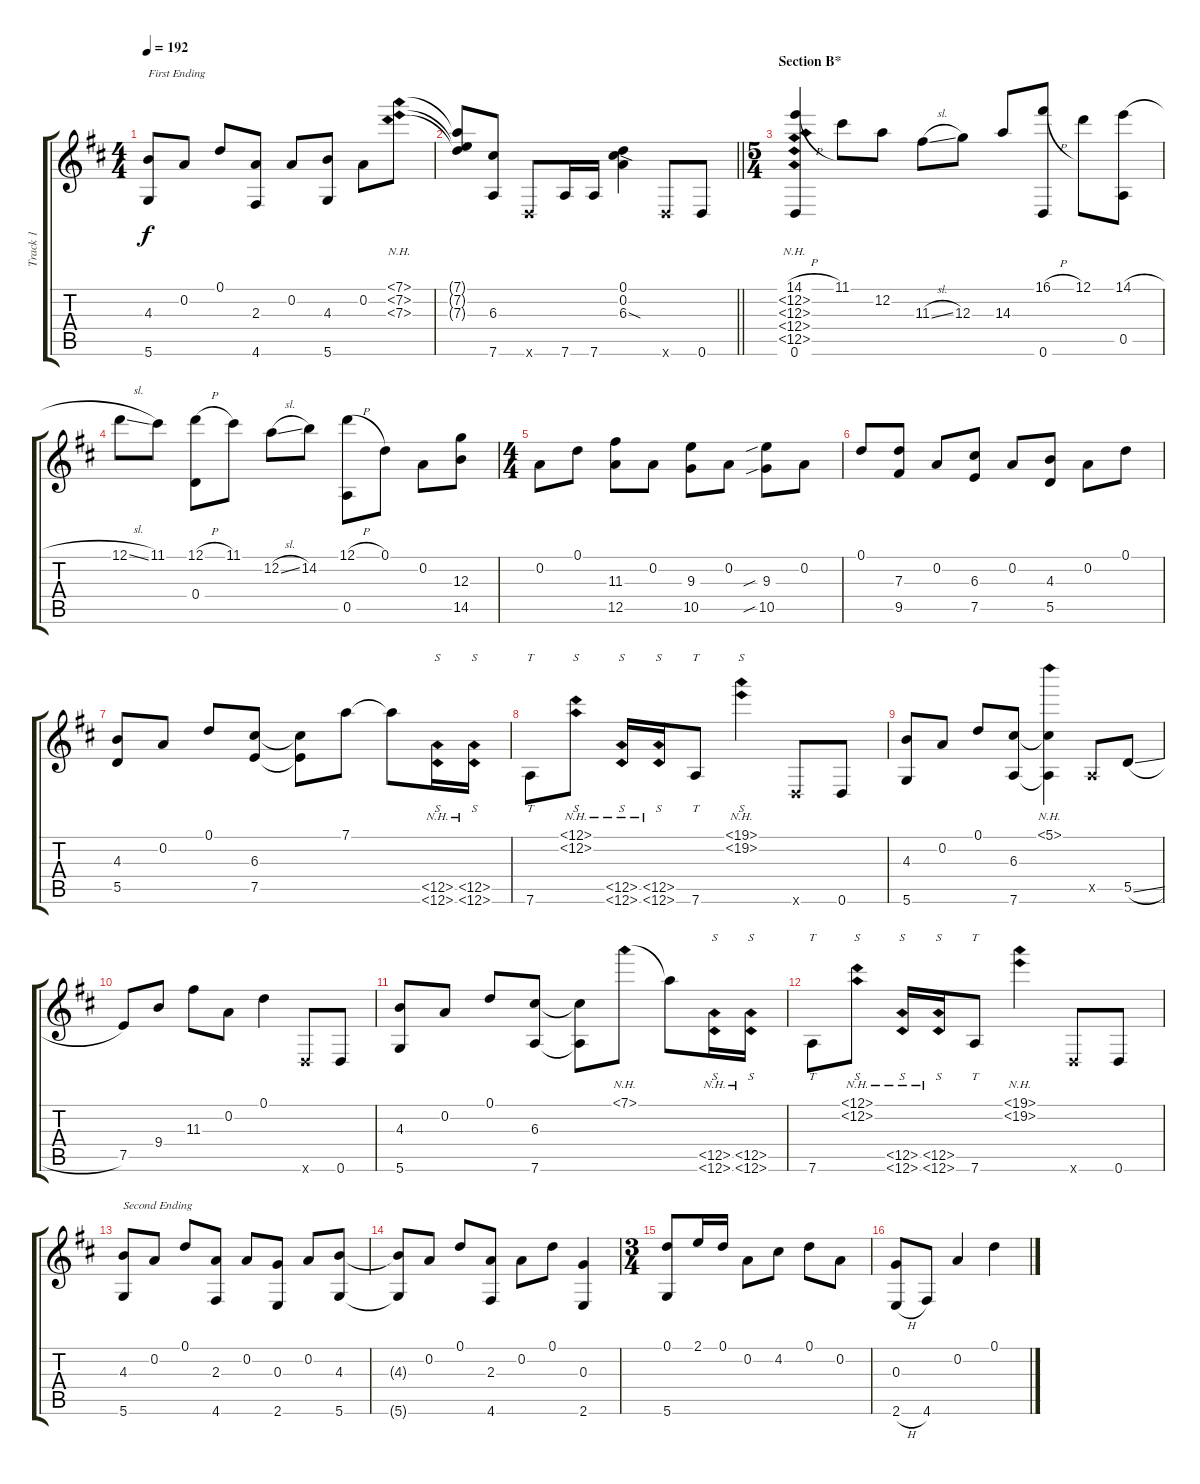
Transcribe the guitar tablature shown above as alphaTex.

\track ("Track 1" "Track 1") {instrument acousticguitarsteel}
\staff {score tabs}
\tuning (D4 A3 G3 D3 A2 D2) {hide}
\ts (4 4)
\tempo 192
\clef g2
\ks d
(4.3 5.6).8{txt "First Ending" dy f} 0.2.8 0.1.8 (2.3 4.6).8 0.2.8 (4.3 5.6).8 0.2.8 (7.1{nh} 7.2{nh} 7.3{nh}).8 |
\barLineRight lightlight
(7.1{t} 7.2{t} 7.3{t}).8 (6.3 7.6).8 0.6{x}.8 7.6.16 7.6.16 (0.1 0.2 6.3{sod}).4 0.6{x}.8 0.6.8 |
\ts (5 4)
\section ("" "Section B*")
(14.1{h} 12.2{nh} 12.3{nh} 12.4{nh} 12.5{nh} 0.6).4 11.1.8 12.2.8 11.3{sl}.8 12.3.8 14.3.8 (16.1{h} 0.6).8 12.1.8 (14.1{h} 0.5).8 |
12.1{sl}.8 11.1.8 (12.1{h} 0.4).8 11.1.8 12.2{sl}.8 14.2.8 (12.1{h} 0.5).8 0.1.8 0.2.8 (12.3 14.5).8 |
\ts (4 4)
0.2.8 0.1.8 (11.3 12.5).8 0.2.8 (9.3 10.5).8 0.2.8 (9.3{sib} 10.5{sib}).8 0.2.8 |
0.1.8 (7.3 9.5).8 0.2.8 (6.3 7.5).8 0.2.8 (4.3 5.5).8 0.2.8 0.1.8 |
(4.3 5.5).8 0.2.8 0.1.8 (6.3 7.5).8 (6.3{t} 7.5{t}).8 7.1.8 7.1{t}.8 (12.5{nh} 12.6{nh}).16{s} (12.5{nh} 12.6{nh}).16{s} |
7.6.8{tt} (12.1{nh} 12.2{nh}).8{s} (12.5{nh} 12.6{nh}).16{s} (12.5{nh} 12.6{nh}).16{s} 7.6.8{tt} (19.1{nh} 19.2{nh}).4{s} 0.6{x}.8 0.6.8 |
(4.3 5.6).8 0.2.8 0.1.8 (6.3 7.6).8 (5.1{nh} 6.3{t} 7.6{t}).4 0.5{x}.8 5.5{sl}.8 |
7.5.8 9.4.8 11.3.8 0.2.8 0.1.4 0.6{x}.8 0.6.8 |
(4.3 5.6).8 0.2.8 0.1.8 (6.3 7.6).8 (6.3{t} 7.6{t}).8 7.1{nh}.8 7.1{t}.8 (12.5{nh} 12.6{nh}).16{s} (12.5{nh} 12.6{nh}).16{s} |
7.6.8{tt} (12.1{nh} 12.2{nh}).8{s} (12.5{nh} 12.6{nh}).16{s} (12.5{nh} 12.6{nh}).16{s} 7.6.8{tt} (19.1{nh} 19.2{nh}).4 0.6{x}.8 0.6.8 |
(4.3 5.6).8{txt "Second Ending"} 0.2.8 0.1.8 (2.3 4.6).8 0.2.8 (0.3 2.6).8 0.2.8 (4.3 5.6).8 |
(4.3{t} 5.6{t}).8 0.2.8 0.1.8 (2.3 4.6).8 0.2.8 0.1.8 (0.3 2.6).4 |
\ts (3 4)
(0.1 5.6).8 2.1.16 0.1.16 0.2.8 4.2.8 0.1.8 0.2.8 |
(0.3 2.6{h}).8 4.6.8 0.2.4 0.1.4
